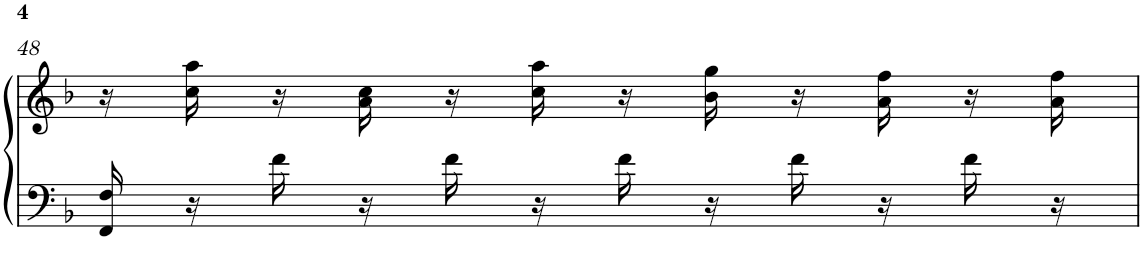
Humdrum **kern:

**kern	**kern
*part1	*part1
*staff2	*staff1
*I"Piano	*
*I'Pno.	*
!!LO:PB:g=z
*clefF4	*clefG2
*k[b-]	*k[b-]
*F:	*F:
*M3/4	*M3/4
=48	=48
16FF/ 16F/	16r
16r	16cc\ 16aa\
16f\	16r
16r	16a\ 16cc\
16f\	16r
16r	16cc\ 16aa\
16f\	16r
16r	16b-\ 16gg\
16f\	16r
16r	16a\ 16ff\
16f\	16r
16r	16a\ 16ff\
=	=
*-	*-
